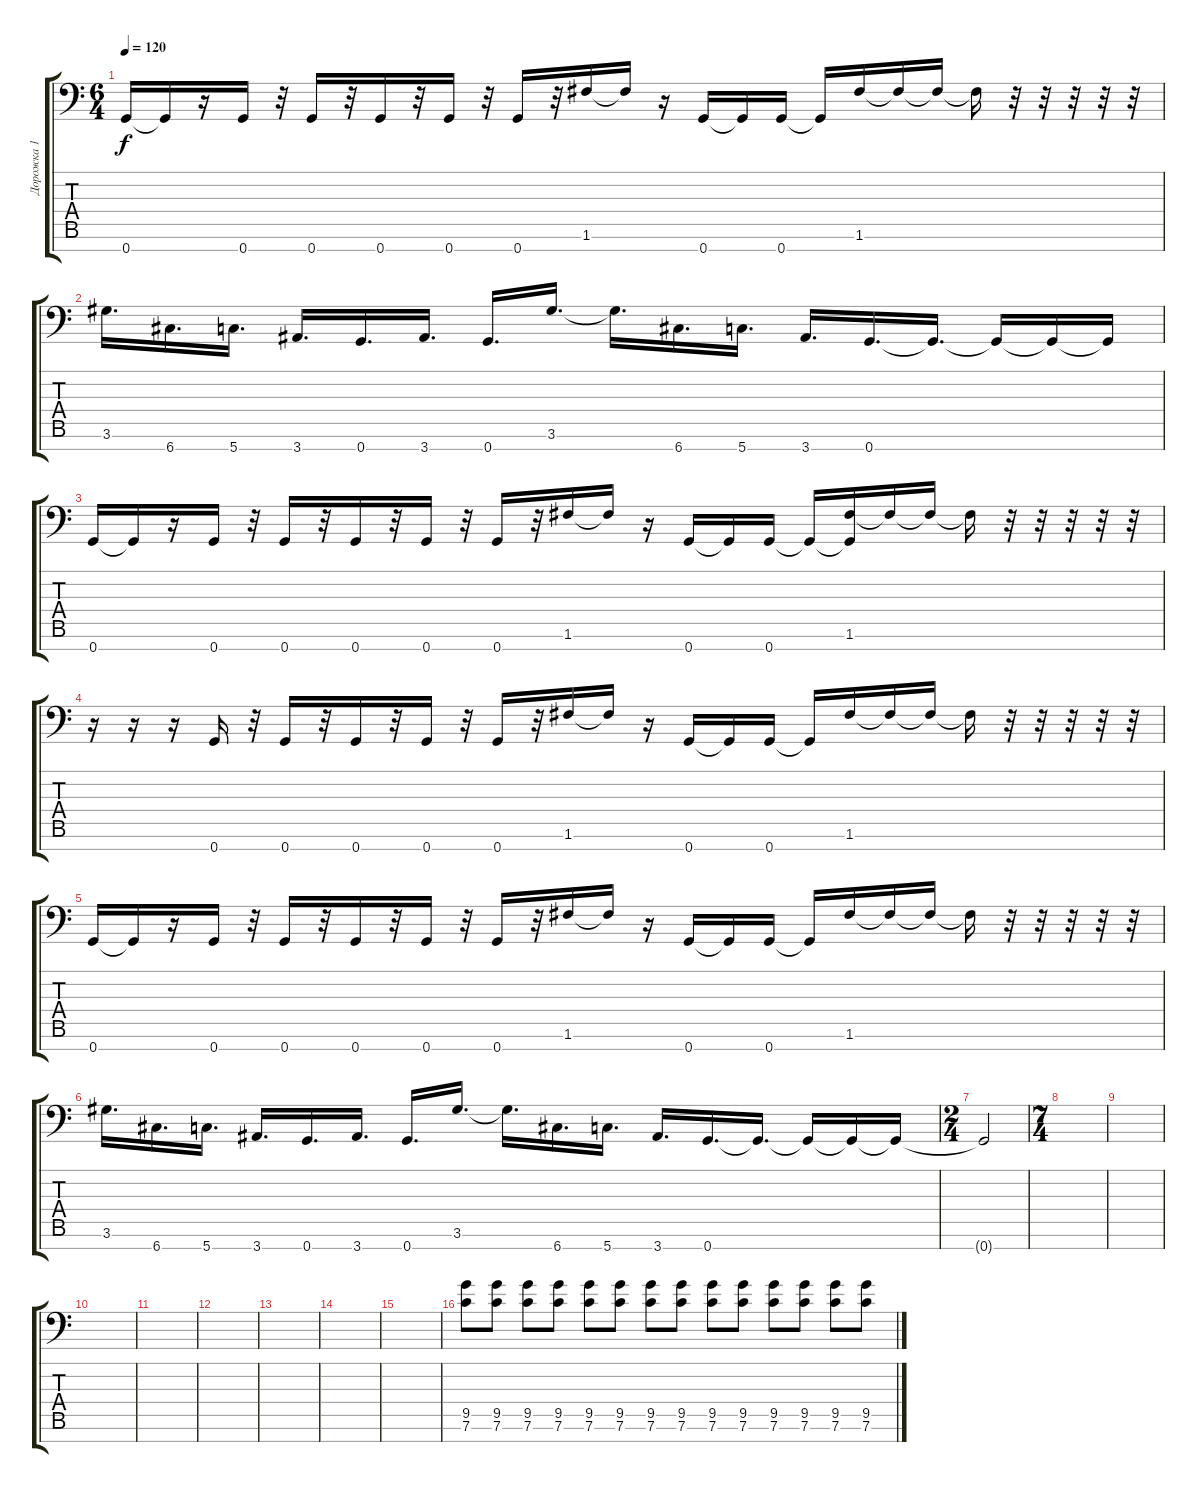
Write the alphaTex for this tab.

\track ("Дорожка 1" "Дорожка 1") {instrument distortionguitar}
\staff {score tabs}
\tuning (E4 C4 G3 Eb3 Bb2 F2 G1) {hide}
\ts (6 4)
\tempo 120
\clef f4
\ks c
0.7.16{dy f} 0.7{t}.16 r.16 0.7.16 r.32 0.7.16 r.32 0.7.16 r.32 0.7.16 r.32 0.7.16 r.32 1.6.16 1.6{t}.16 r.16 0.7.16 0.7{t}.16 0.7.16 0.7{t}.16 1.6.16 1.6{t}.16 1.6{t}.16 1.6{t}.16 r.32 r.32 r.32 r.32 r.32 |
3.6.16{d} 6.7.16{d} 5.7.16{d} 3.7.16{d} 0.7.16{d} 3.7.16{d} 0.7.16{d} 3.6.16{d} 3.6{t}.16{d} 6.7.16{d} 5.7.16{d} 3.7.16{d} 0.7.16{d} 0.7{t}.16{d} 0.7{t}.16 0.7{t}.16 0.7{t}.16 |
0.7.16 0.7{t}.16 r.16 0.7.16 r.32 0.7.16 r.32 0.7.16 r.32 0.7.16 r.32 0.7.16 r.32 1.6.16 1.6{t}.16 r.16 0.7.16 0.7{t}.16 0.7.16 0.7{t}.16 (1.6 0.7{t}).16 1.6{t}.16 1.6{t}.16 1.6{t}.16 r.32 r.32 r.32 r.32 r.32 |
r.16 r.16 r.16 0.7.16 r.32 0.7.16 r.32 0.7.16 r.32 0.7.16 r.32 0.7.16 r.32 1.6.16 1.6{t}.16 r.16 0.7.16 0.7{t}.16 0.7.16 0.7{t}.16 1.6.16 1.6{t}.16 1.6{t}.16 1.6{t}.16 r.32 r.32 r.32 r.32 r.32 |
0.7.16 0.7{t}.16 r.16 0.7.16 r.32 0.7.16 r.32 0.7.16 r.32 0.7.16 r.32 0.7.16 r.32 1.6.16 1.6{t}.16 r.16 0.7.16 0.7{t}.16 0.7.16 0.7{t}.16 1.6.16 1.6{t}.16 1.6{t}.16 1.6{t}.16 r.32 r.32 r.32 r.32 r.32 |
3.6.16{d} 6.7.16{d} 5.7.16{d} 3.7.16{d} 0.7.16{d} 3.7.16{d} 0.7.16{d} 3.6.16{d} 3.6{t}.16{d} 6.7.16{d} 5.7.16{d} 3.7.16{d} 0.7.16{d} 0.7{t}.16{d} 0.7{t}.16 0.7{t}.16 0.7{t}.16 |
\ts (2 4)
0.7{t}.2 |
\ts (7 4)
|
|
|
|
|
|
|
|
(9.5 7.6).8 (9.5 7.6).8 (9.5 7.6).8 (9.5 7.6).8 (9.5 7.6).8 (9.5 7.6).8 (9.5 7.6).8 (9.5 7.6).8 (9.5 7.6).8 (9.5 7.6).8 (9.5 7.6).8 (9.5 7.6).8 (9.5 7.6).8 (9.5 7.6).8
